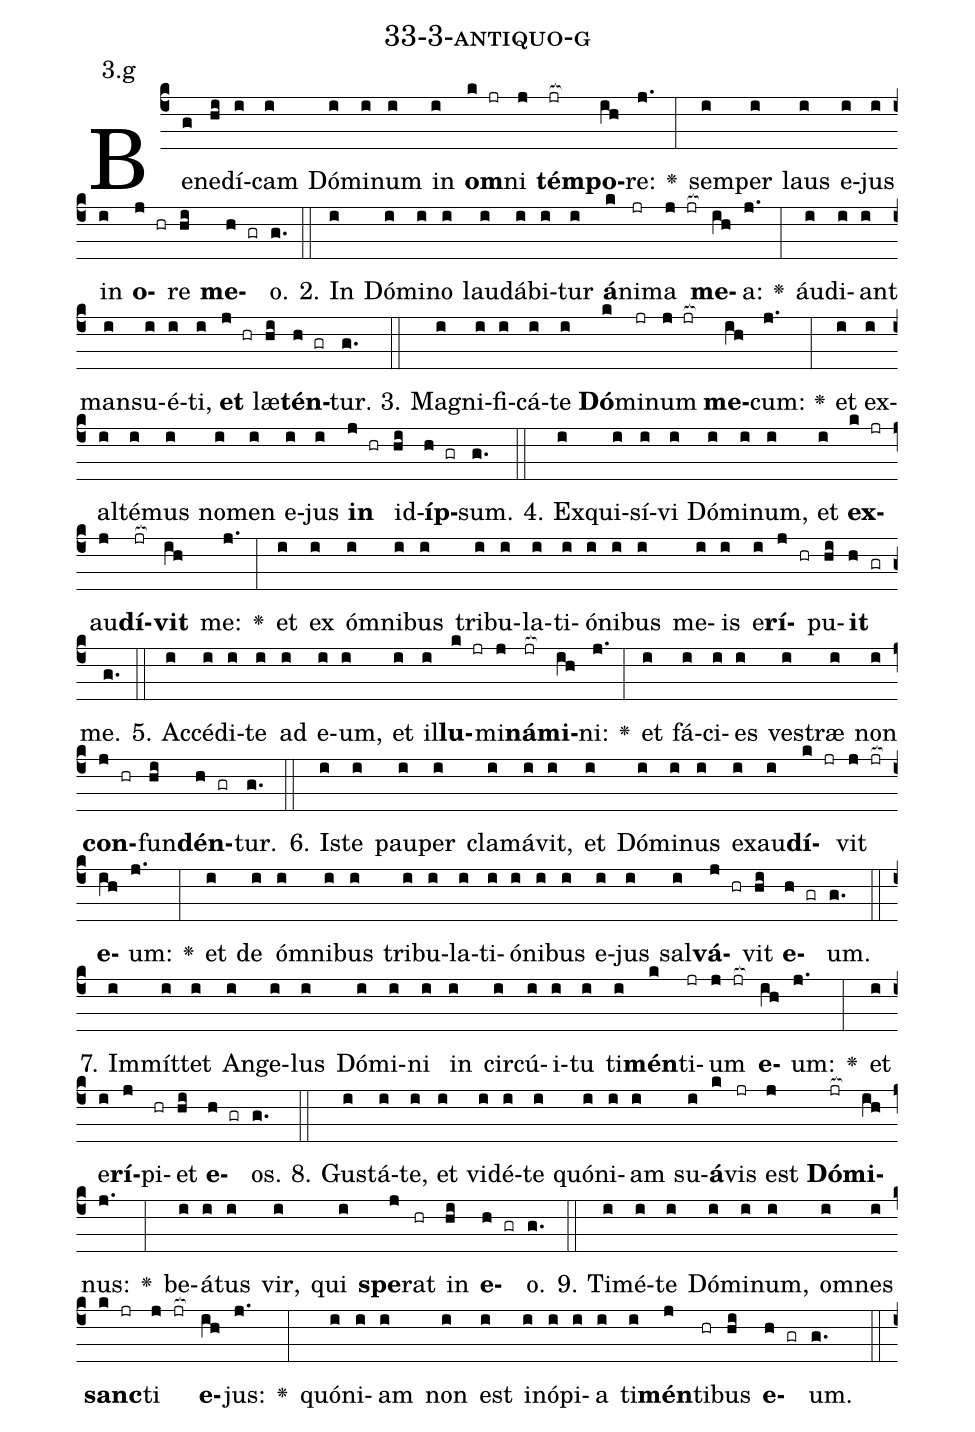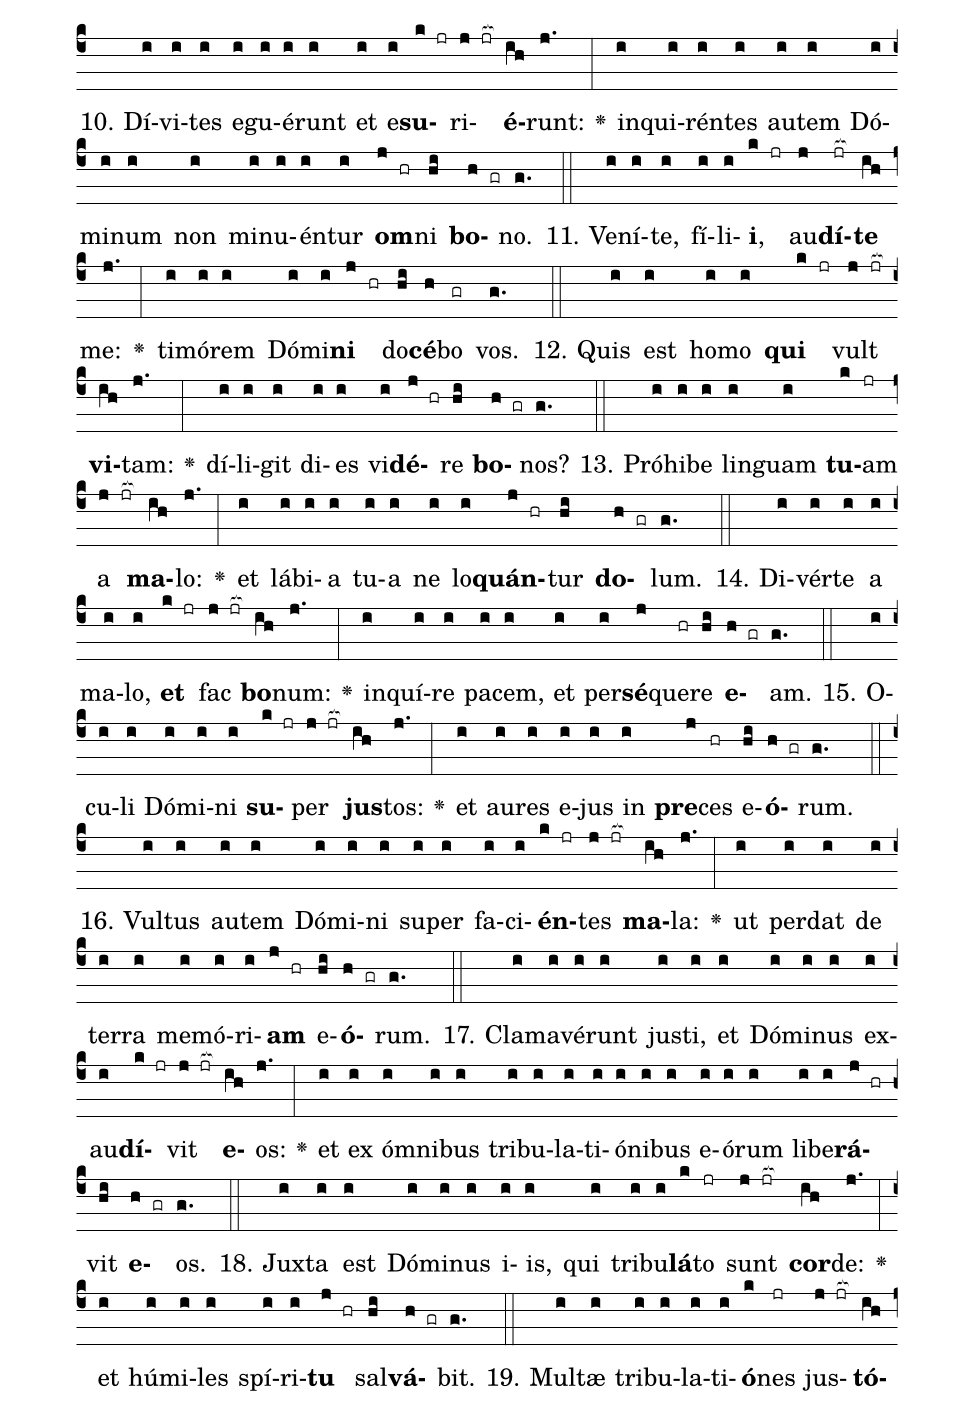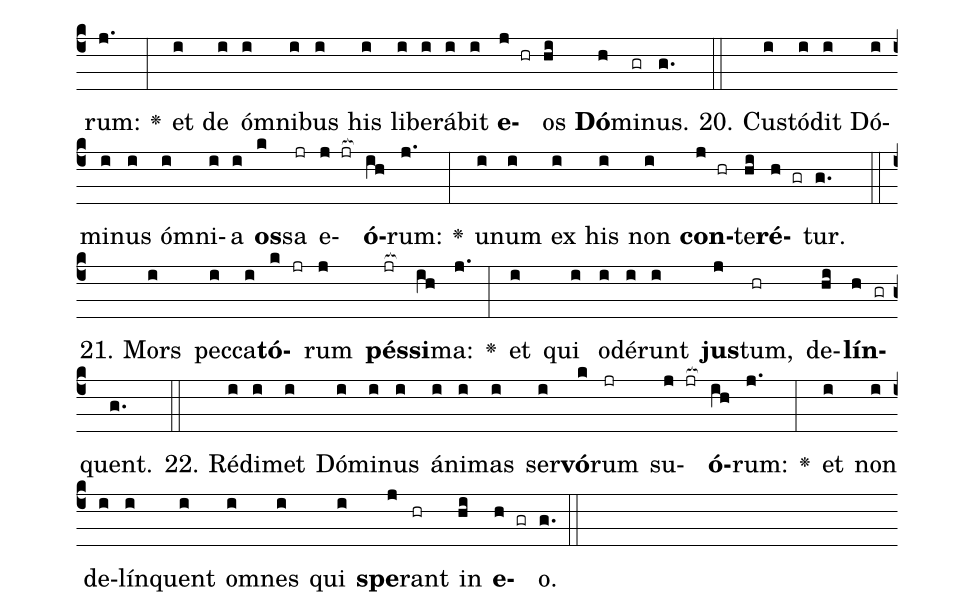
name: 33-3-antiquo-g;
annotation: 3.g;
%%
(c4)Be(g)ne(hi)dí(i)cam(i) Dó(i)mi(i)num(i) in(i) <b>om</b>(k jr)ni(j) <b>tém</b>(jr[ocb:1{])<b>po</b>(ih[ocb:0}])re:(j.) <v>\greheightstar</v>(:) sem(i)per(i) laus(i) e(i)jus(i) in(i) <b>o</b>(j hr)re(hi) <b>me</b>(h gr)o.(g.) (::)
2. In(i) Dó(i)mi(i)no(i) lau(i)dá(i)bi(i)tur(i) <b>á</b>(k)ni(jr)ma(j jr[ocb:1{]) <b>me</b>(ih[ocb:0}])a:(j.) <v>\greheightstar</v>(:) áu(i)di(i)ant(i) man(i)su(i)é(i)ti,(i) <b>et</b>(j hr) læ(hi)<b>tén</b>(h gr)tur.(g.) (::)
3. Ma(i)gni(i)fi(i)cá(i)te(i) <b>Dó</b>(k)mi(jr)num(j jr[ocb:1{]) <b>me</b>(ih[ocb:0}])cum:(j.) <v>\greheightstar</v>(:) et(i) ex(i)al(i)té(i)mus(i) no(i)men(i) e(i)jus(i) <b>in</b>(j hr) id(hi)<b>íp</b>(h gr)sum.(g.) (::)
4. Ex(i)qui(i)sí(i)vi(i) Dó(i)mi(i)num,(i) et(i) <b>ex</b>(k jr)au(j)<b>dí</b>(jr[ocb:1{])<b>vit</b>(ih[ocb:0}]) me:(j.) <v>\greheightstar</v>(:) et(i) ex(i) óm(i)ni(i)bus(i) tri(i)bu(i)la(i)ti(i)ó(i)ni(i)bus(i) me(i)is(i) e(i)<b>rí</b>(j hr)pu(hi)<b>it</b>(h gr) me.(g.) (::)
5. Ac(i)cé(i)di(i)te(i) ad(i) e(i)um,(i) et(i) il(i)<b>lu</b>(k jr)mi(j)<b>ná</b>(jr[ocb:1{])<b>mi</b>(ih[ocb:0}])ni:(j.) <v>\greheightstar</v>(:) et(i) fá(i)ci(i)es(i) ves(i)træ(i) non(i) <b>con</b>(j hr)fun(hi)<b>dén</b>(h gr)tur.(g.) (::)
6. Is(i)te(i) pau(i)per(i) cla(i)má(i)vit,(i) et(i) Dó(i)mi(i)nus(i) ex(i)au(i)<b>dí</b>(k jr)vit(j jr[ocb:1{]) <b>e</b>(ih[ocb:0}])um:(j.) <v>\greheightstar</v>(:) et(i) de(i) óm(i)ni(i)bus(i) tri(i)bu(i)la(i)ti(i)ó(i)ni(i)bus(i) e(i)jus(i) sal(i)<b>vá</b>(j hr)vit(hi) <b>e</b>(h gr)um.(g.) (::)
7. Im(i)mít(i)tet(i) An(i)ge(i)lus(i) Dó(i)mi(i)ni(i) in(i) cir(i)cú(i)i(i)tu(i) ti(i)<b>mén</b>(k)ti(jr)um(j jr[ocb:1{]) <b>e</b>(ih[ocb:0}])um:(j.) <v>\greheightstar</v>(:) et(i) e(i)<b>rí</b>(j)pi(hr)et(hi) <b>e</b>(h gr)os.(g.) (::)
8. Gus(i)tá(i)te,(i) et(i) vi(i)dé(i)te(i) quón(i)i(i)am(i) su(i)<b>á</b>(k)vis(jr) est(j) <b>Dó</b>(jr[ocb:1{])<b>mi</b>(ih[ocb:0}])nus:(j.) <v>\greheightstar</v>(:) be(i)á(i)tus(i) vir,(i) qui(i) <b>spe</b>(j)rat(hr) in(hi) <b>e</b>(h gr)o.(g.) (::)
9. Ti(i)mé(i)te(i) Dó(i)mi(i)num,(i) om(i)nes(i) <b>sanc</b>(k jr)ti(j jr[ocb:1{]) <b>e</b>(ih[ocb:0}])jus:(j.) <v>\greheightstar</v>(:) quón(i)i(i)am(i) non(i) est(i) in(i)ó(i)pi(i)a(i) ti(i)<b>mén</b>(j)ti(hr)bus(hi) <b>e</b>(h gr)um.(g.) (::)
10. Dí(i)vi(i)tes(i) e(i)gu(i)é(i)runt(i) et(i) e(i)<b>su</b>(k jr)ri(j jr[ocb:1{])<b>é</b>(ih[ocb:0}])runt:(j.) <v>\greheightstar</v>(:) in(i)qui(i)rén(i)tes(i) au(i)tem(i) Dó(i)mi(i)num(i) non(i) mi(i)nu(i)én(i)tur(i) <b>om</b>(j hr)ni(hi) <b>bo</b>(h gr)no.(g.) (::)
11. Ve(i)ní(i)te,(i) fí(i)li(i)<b>i</b>,(k jr) au(j)<b>dí</b>(jr[ocb:1{])<b>te</b>(ih[ocb:0}]) me:(j.) <v>\greheightstar</v>(:) ti(i)mó(i)rem(i) Dó(i)mi(i)<b>ni</b>(j hr) do(hi)<b>cé</b>(h)bo(gr) vos.(g.) (::)
12. Quis(i) est(i) ho(i)mo(i) <b>qui</b>(k jr) vult(j jr[ocb:1{]) <b>vi</b>(ih[ocb:0}])tam:(j.) <v>\greheightstar</v>(:) dí(i)li(i)git(i) di(i)es(i) vi(i)<b>dé</b>(j hr)re(hi) <b>bo</b>(h gr)nos?(g.) (::)
13. Pró(i)hi(i)be(i) lin(i)guam(i) <b>tu</b>(k)am(jr) a(j jr[ocb:1{]) <b>ma</b>(ih[ocb:0}])lo:(j.) <v>\greheightstar</v>(:) et(i) lá(i)bi(i)a(i) tu(i)a(i) ne(i) lo(i)<b>quán</b>(j hr)tur(hi) <b>do</b>(h gr)lum.(g.) (::)
14. Di(i)vér(i)te(i) a(i) ma(i)lo,(i) <b>et</b>(k jr) fac(j jr[ocb:1{]) <b>bo</b>(ih[ocb:0}])num:(j.) <v>\greheightstar</v>(:) in(i)quí(i)re(i) pa(i)cem,(i) et(i) per(i)<b>sé</b>(j)que(hr)re(hi) <b>e</b>(h gr)am.(g.) (::)
15. O(i)cu(i)li(i) Dó(i)mi(i)ni(i) <b>su</b>(k jr)per(j jr[ocb:1{]) <b>jus</b>(ih[ocb:0}])tos:(j.) <v>\greheightstar</v>(:) et(i) au(i)res(i) e(i)jus(i) in(i) <b>pre</b>(j)ces(hr) e(hi)<b>ó</b>(h gr)rum.(g.) (::)
16. Vul(i)tus(i) au(i)tem(i) Dó(i)mi(i)ni(i) su(i)per(i) fa(i)ci(i)<b>én</b>(k jr)tes(j jr[ocb:1{]) <b>ma</b>(ih[ocb:0}])la:(j.) <v>\greheightstar</v>(:) ut(i) per(i)dat(i) de(i) ter(i)ra(i) me(i)mó(i)ri(i)<b>am</b>(j hr) e(hi)<b>ó</b>(h gr)rum.(g.) (::)
17. Cla(i)ma(i)vé(i)runt(i) jus(i)ti,(i) et(i) Dó(i)mi(i)nus(i) ex(i)au(i)<b>dí</b>(k jr)vit(j jr[ocb:1{]) <b>e</b>(ih[ocb:0}])os:(j.) <v>\greheightstar</v>(:) et(i) ex(i) óm(i)ni(i)bus(i) tri(i)bu(i)la(i)ti(i)ó(i)ni(i)bus(i) e(i)ó(i)rum(i) li(i)be(i)<b>rá</b>(j hr)vit(hi) <b>e</b>(h gr)os.(g.) (::)
18. Jux(i)ta(i) est(i) Dó(i)mi(i)nus(i) i(i)is,(i) qui(i) tri(i)bu(i)<b>lá</b>(k)to(jr) sunt(j jr[ocb:1{]) <b>cor</b>(ih[ocb:0}])de:(j.) <v>\greheightstar</v>(:) et(i) hú(i)mi(i)les(i) spí(i)ri(i)<b>tu</b>(j hr) sal(hi)<b>vá</b>(h gr)bit.(g.) (::)
19. Mul(i)tæ(i) tri(i)bu(i)la(i)ti(i)<b>ó</b>(k)nes(jr) jus(j jr[ocb:1{])<b>tó</b>(ih[ocb:0}])rum:(j.) <v>\greheightstar</v>(:) et(i) de(i) óm(i)ni(i)bus(i) his(i) li(i)be(i)rá(i)bit(i) <b>e</b>(j hr)os(hi) <b>Dó</b>(h)mi(gr)nus.(g.) (::)
20. Cus(i)tó(i)dit(i) Dó(i)mi(i)nus(i) óm(i)ni(i)a(i) <b>os</b>(k)sa(jr) e(j jr[ocb:1{])<b>ó</b>(ih[ocb:0}])rum:(j.) <v>\greheightstar</v>(:) u(i)num(i) ex(i) his(i) non(i) <b>con</b>(j hr)te(hi)<b>ré</b>(h gr)tur.(g.) (::)
21. Mors(i) pec(i)ca(i)<b>tó</b>(k jr)rum(j) <b>pés</b>(jr[ocb:1{])<b>si</b>(ih[ocb:0}])ma:(j.) <v>\greheightstar</v>(:) et(i) qui(i) o(i)dé(i)runt(i) <b>jus</b>(j)tum,(hr) de(hi)<b>lín</b>(h gr)quent.(g.) (::)
22. Réd(i)i(i)met(i) Dó(i)mi(i)nus(i) á(i)ni(i)mas(i) ser(i)<b>vó</b>(k)rum(jr) su(j jr[ocb:1{])<b>ó</b>(ih[ocb:0}])rum:(j.) <v>\greheightstar</v>(:) et(i) non(i) de(i)lín(i)quent(i) om(i)nes(i) qui(i) <b>spe</b>(j)rant(hr) in(hi) <b>e</b>(h gr)o.(g.) (::)
